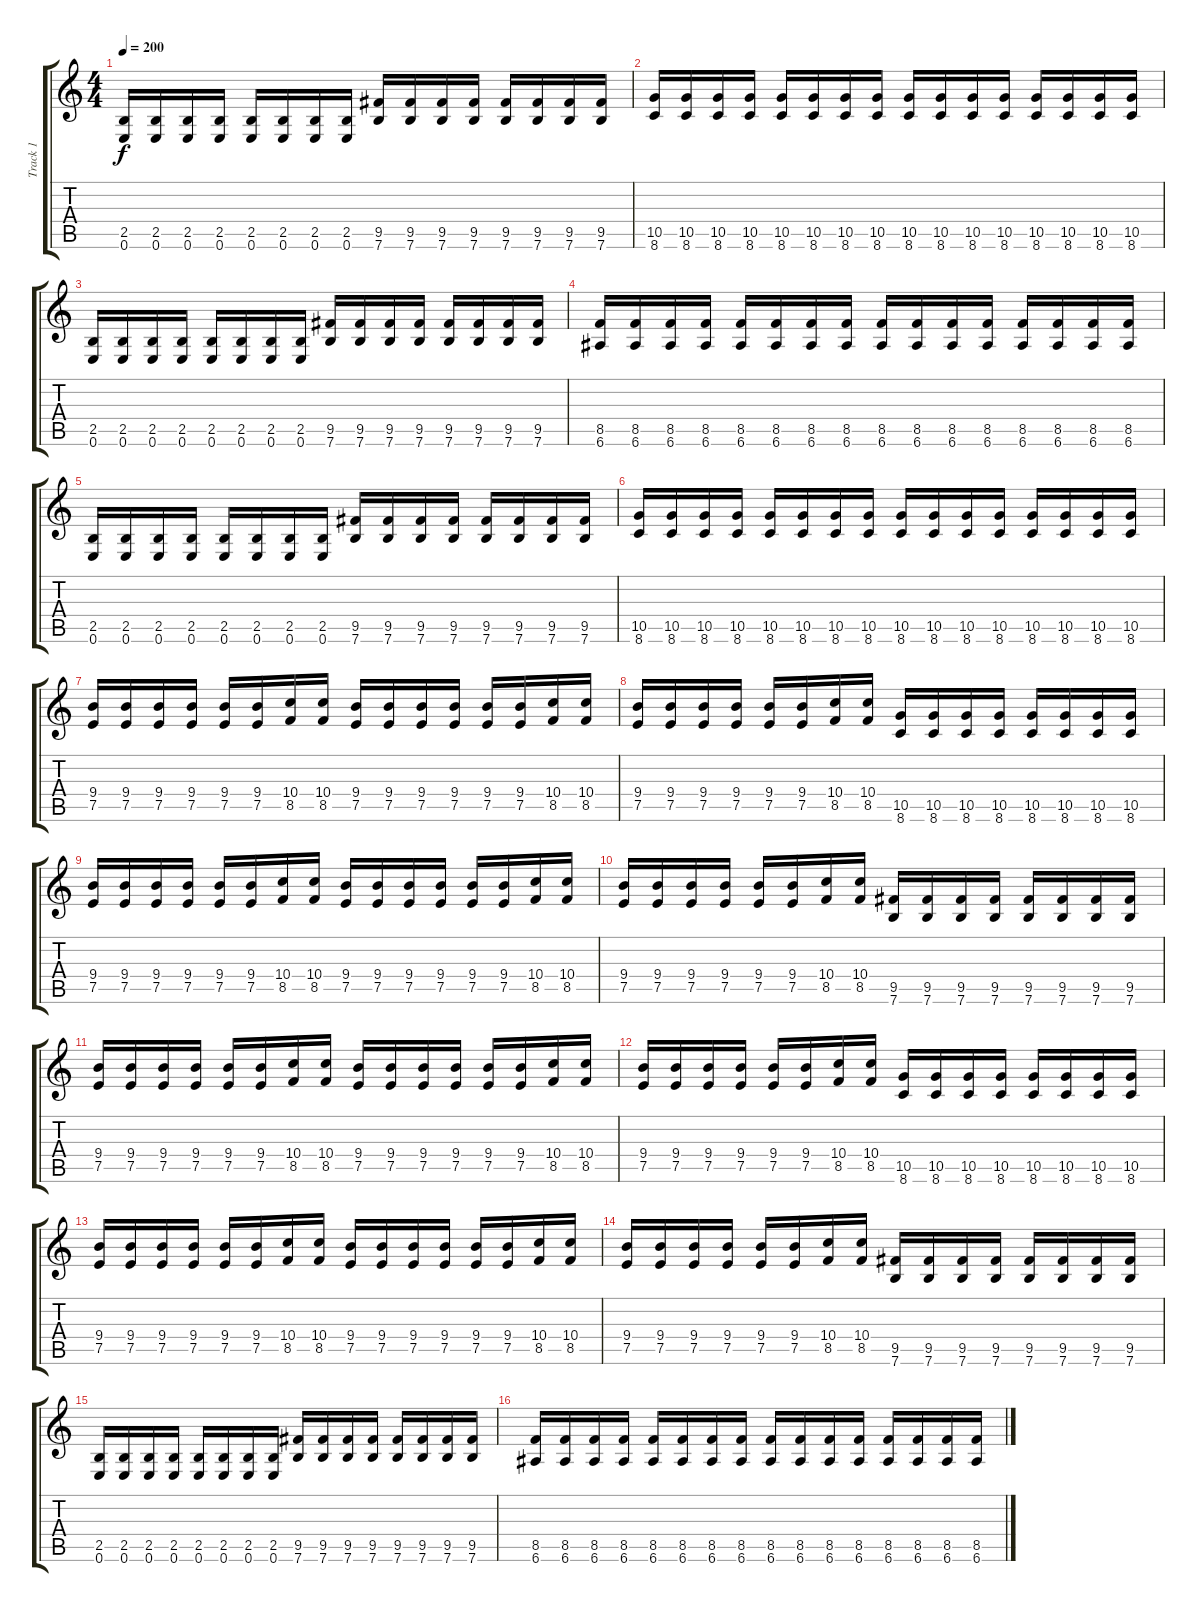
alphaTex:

\track ("Track 1" "Track 1") {instrument distortionguitar}
\staff {score tabs}
\tuning (E4 B3 G3 D3 A2 E2) {hide}
\ts (4 4)
\tempo 200
\clef g2
\ks c
(2.5 0.6).16{dy f} (2.5 0.6).16 (2.5 0.6).16 (2.5 0.6).16 (2.5 0.6).16 (2.5 0.6).16 (2.5 0.6).16 (2.5 0.6).16 (9.5 7.6).16 (9.5 7.6).16 (9.5 7.6).16 (9.5 7.6).16 (9.5 7.6).16 (9.5 7.6).16 (9.5 7.6).16 (9.5 7.6).16 |
(10.5 8.6).16 (10.5 8.6).16 (10.5 8.6).16 (10.5 8.6).16 (10.5 8.6).16 (10.5 8.6).16 (10.5 8.6).16 (10.5 8.6).16 (10.5 8.6).16 (10.5 8.6).16 (10.5 8.6).16 (10.5 8.6).16 (10.5 8.6).16 (10.5 8.6).16 (10.5 8.6).16 (10.5 8.6).16 |
(2.5 0.6).16 (2.5 0.6).16 (2.5 0.6).16 (2.5 0.6).16 (2.5 0.6).16 (2.5 0.6).16 (2.5 0.6).16 (2.5 0.6).16 (9.5 7.6).16 (9.5 7.6).16 (9.5 7.6).16 (9.5 7.6).16 (9.5 7.6).16 (9.5 7.6).16 (9.5 7.6).16 (9.5 7.6).16 |
(8.5 6.6).16 (8.5 6.6).16 (8.5 6.6).16 (8.5 6.6).16 (8.5 6.6).16 (8.5 6.6).16 (8.5 6.6).16 (8.5 6.6).16 (8.5 6.6).16 (8.5 6.6).16 (8.5 6.6).16 (8.5 6.6).16 (8.5 6.6).16 (8.5 6.6).16 (8.5 6.6).16 (8.5 6.6).16 |
(2.5 0.6).16 (2.5 0.6).16 (2.5 0.6).16 (2.5 0.6).16 (2.5 0.6).16 (2.5 0.6).16 (2.5 0.6).16 (2.5 0.6).16 (9.5 7.6).16 (9.5 7.6).16 (9.5 7.6).16 (9.5 7.6).16 (9.5 7.6).16 (9.5 7.6).16 (9.5 7.6).16 (9.5 7.6).16 |
(10.5 8.6).16 (10.5 8.6).16 (10.5 8.6).16 (10.5 8.6).16 (10.5 8.6).16 (10.5 8.6).16 (10.5 8.6).16 (10.5 8.6).16 (10.5 8.6).16 (10.5 8.6).16 (10.5 8.6).16 (10.5 8.6).16 (10.5 8.6).16 (10.5 8.6).16 (10.5 8.6).16 (10.5 8.6).16 |
(9.4 7.5).16 (9.4 7.5).16 (9.4 7.5).16 (9.4 7.5).16 (9.4 7.5).16 (9.4 7.5).16 (10.4 8.5).16 (10.4 8.5).16 (9.4 7.5).16 (9.4 7.5).16 (9.4 7.5).16 (9.4 7.5).16 (9.4 7.5).16 (9.4 7.5).16 (10.4 8.5).16 (10.4 8.5).16 |
(9.4 7.5).16 (9.4 7.5).16 (9.4 7.5).16 (9.4 7.5).16 (9.4 7.5).16 (9.4 7.5).16 (10.4 8.5).16 (10.4 8.5).16 (10.5 8.6).16 (10.5 8.6).16 (10.5 8.6).16 (10.5 8.6).16 (10.5 8.6).16 (10.5 8.6).16 (10.5 8.6).16 (10.5 8.6).16 |
(9.4 7.5).16 (9.4 7.5).16 (9.4 7.5).16 (9.4 7.5).16 (9.4 7.5).16 (9.4 7.5).16 (10.4 8.5).16 (10.4 8.5).16 (9.4 7.5).16 (9.4 7.5).16 (9.4 7.5).16 (9.4 7.5).16 (9.4 7.5).16 (9.4 7.5).16 (10.4 8.5).16 (10.4 8.5).16 |
(9.4 7.5).16 (9.4 7.5).16 (9.4 7.5).16 (9.4 7.5).16 (9.4 7.5).16 (9.4 7.5).16 (10.4 8.5).16 (10.4 8.5).16 (9.5 7.6).16 (9.5 7.6).16 (9.5 7.6).16 (9.5 7.6).16 (9.5 7.6).16 (9.5 7.6).16 (9.5 7.6).16 (9.5 7.6).16 |
(9.4 7.5).16 (9.4 7.5).16 (9.4 7.5).16 (9.4 7.5).16 (9.4 7.5).16 (9.4 7.5).16 (10.4 8.5).16 (10.4 8.5).16 (9.4 7.5).16 (9.4 7.5).16 (9.4 7.5).16 (9.4 7.5).16 (9.4 7.5).16 (9.4 7.5).16 (10.4 8.5).16 (10.4 8.5).16 |
(9.4 7.5).16 (9.4 7.5).16 (9.4 7.5).16 (9.4 7.5).16 (9.4 7.5).16 (9.4 7.5).16 (10.4 8.5).16 (10.4 8.5).16 (10.5 8.6).16 (10.5 8.6).16 (10.5 8.6).16 (10.5 8.6).16 (10.5 8.6).16 (10.5 8.6).16 (10.5 8.6).16 (10.5 8.6).16 |
(9.4 7.5).16 (9.4 7.5).16 (9.4 7.5).16 (9.4 7.5).16 (9.4 7.5).16 (9.4 7.5).16 (10.4 8.5).16 (10.4 8.5).16 (9.4 7.5).16 (9.4 7.5).16 (9.4 7.5).16 (9.4 7.5).16 (9.4 7.5).16 (9.4 7.5).16 (10.4 8.5).16 (10.4 8.5).16 |
(9.4 7.5).16 (9.4 7.5).16 (9.4 7.5).16 (9.4 7.5).16 (9.4 7.5).16 (9.4 7.5).16 (10.4 8.5).16 (10.4 8.5).16 (9.5 7.6).16 (9.5 7.6).16 (9.5 7.6).16 (9.5 7.6).16 (9.5 7.6).16 (9.5 7.6).16 (9.5 7.6).16 (9.5 7.6).16 |
(2.5 0.6).16 (2.5 0.6).16 (2.5 0.6).16 (2.5 0.6).16 (2.5 0.6).16 (2.5 0.6).16 (2.5 0.6).16 (2.5 0.6).16 (9.5 7.6).16 (9.5 7.6).16 (9.5 7.6).16 (9.5 7.6).16 (9.5 7.6).16 (9.5 7.6).16 (9.5 7.6).16 (9.5 7.6).16 |
(8.5 6.6).16 (8.5 6.6).16 (8.5 6.6).16 (8.5 6.6).16 (8.5 6.6).16 (8.5 6.6).16 (8.5 6.6).16 (8.5 6.6).16 (8.5 6.6).16 (8.5 6.6).16 (8.5 6.6).16 (8.5 6.6).16 (8.5 6.6).16 (8.5 6.6).16 (8.5 6.6).16 (8.5 6.6).16
